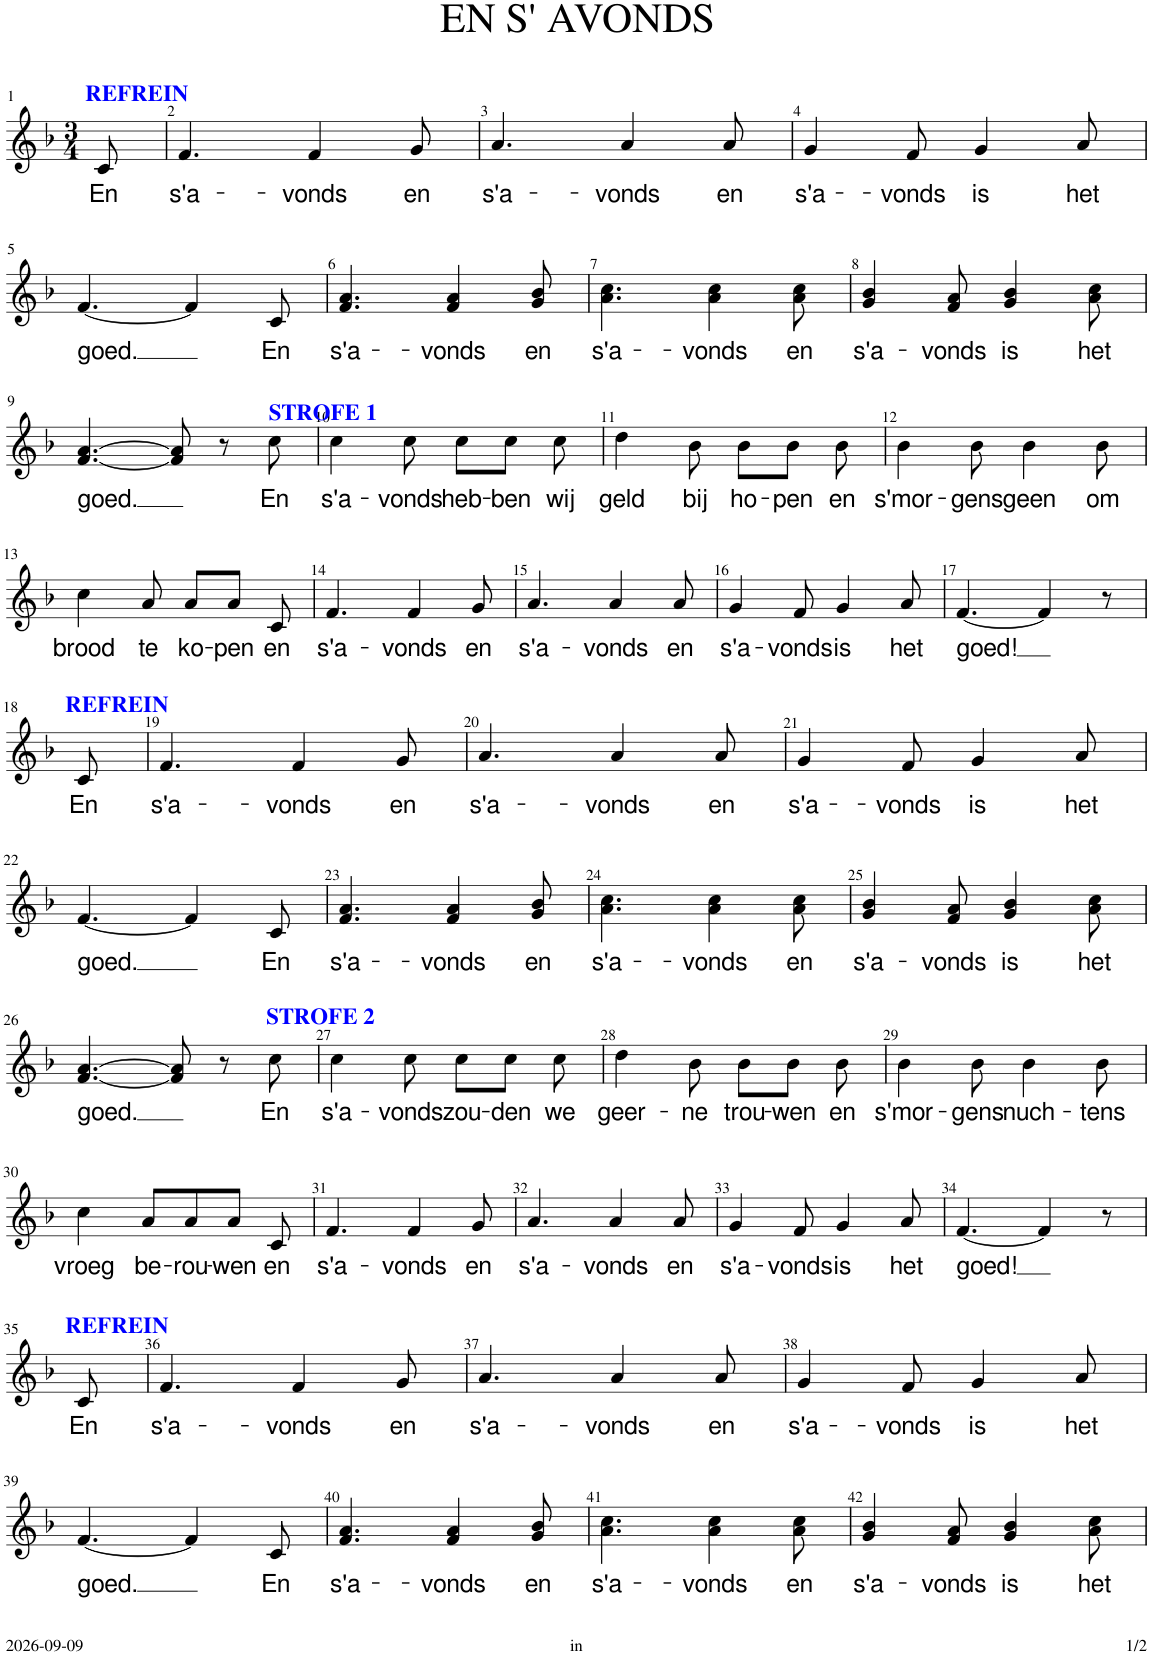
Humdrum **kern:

**kern	**text
*part1	*part1
*staff1	*staff1
*I"Soprano	*
*clefG2	*
*k[b-]	*
*M3/4	*
=1	=1
!LO:TX:a:B:color=#0000FF:t=REFREIN	!
!	!LO:LY:b
8c/	En
=2	=2
!	!LO:LY:b
4.f/	s'a-
!	!LO:LY:b
4f/	-vonds
!	!LO:LY:b
8g/	en
=3	=3
!	!LO:LY:b
4.a/	s'a-
!	!LO:LY:b
4a/	-vonds
!	!LO:LY:b
8a/	en
=4	=4
!	!LO:LY:b
4g/	s'a-
!	!LO:LY:b
8f/	-vonds
!	!LO:LY:b
4g/	is
!	!LO:LY:b
8a/	het
!!LO:LB:g=z
=5	=5
!	!LO:LY:b
[4.f/	goed.
4f/]	.
!	!LO:LY:b
8c/	En
=6	=6
!	!LO:LY:b
4.f/ 4.a/	s'a-
!	!LO:LY:b
4f/ 4a/	-vonds
!	!LO:LY:b
8g/ 8b-/	en
=7	=7
!	!LO:LY:b
4.a\ 4.cc\	s'a-
!	!LO:LY:b
4a\ 4cc\	-vonds
!	!LO:LY:b
8a\ 8cc\	en
=8	=8
!	!LO:LY:b
4g/ 4b-/	s'a-
!	!LO:LY:b
8f/ 8a/	-vonds
!	!LO:LY:b
4g/ 4b-/	is
!	!LO:LY:b
8a\ 8cc\	het
!!LO:LB:g=z
=9	=9
!	!LO:LY:b
[4.f/ [4.a/	goed.
8f/] 8a/]	.
8r	.
!LO:TX:a:B:color=#0000FF:t=STROFE 1	!
!	!LO:LY:b
8cc\	En
=10	=10
!	!LO:LY:b
4cc\	s'a-
!	!LO:LY:b
8cc\	-vonds
!	!LO:LY:b
8cc\L	heb-
!	!LO:LY:b
8cc\J	-ben
!	!LO:LY:b
8cc\	wij
=11	=11
!	!LO:LY:b
4dd\	geld
!	!LO:LY:b
8b-\	bij
!	!LO:LY:b
8b-\L	ho-
!	!LO:LY:b
8b-\J	-pen
!	!LO:LY:b
8b-\	en
=12	=12
!	!LO:LY:b
4b-\	s'mor-
!	!LO:LY:b
8b-\	-gens
!	!LO:LY:b
4b-\	geen
!	!LO:LY:b
8b-\	om
!!LO:LB:g=z
=13	=13
!	!LO:LY:b
4cc\	brood
!	!LO:LY:b
8a/	te
!	!LO:LY:b
8a/L	ko-
!	!LO:LY:b
8a/J	-pen
!	!LO:LY:b
8c/	en
=14	=14
!	!LO:LY:b
4.f/	s'a-
!	!LO:LY:b
4f/	-vonds
!	!LO:LY:b
8g/	en
=15	=15
!	!LO:LY:b
4.a/	s'a-
!	!LO:LY:b
4a/	-vonds
!	!LO:LY:b
8a/	en
=16	=16
!	!LO:LY:b
4g/	s'a-
!	!LO:LY:b
8f/	-vonds
!	!LO:LY:b
4g/	is
!	!LO:LY:b
8a/	het
=17	=17
!	!LO:LY:b
[4.f/	goed!
4f/]	.
8r	.
!!LO:LB:g=z
=18	=18
!LO:TX:a:B:color=#0000FF:t=REFREIN	!
!	!LO:LY:b
8c/	En
=19	=19
!	!LO:LY:b
4.f/	s'a-
!	!LO:LY:b
4f/	-vonds
!	!LO:LY:b
8g/	en
=20	=20
!	!LO:LY:b
4.a/	s'a-
!	!LO:LY:b
4a/	-vonds
!	!LO:LY:b
8a/	en
=21	=21
!	!LO:LY:b
4g/	s'a-
!	!LO:LY:b
8f/	-vonds
!	!LO:LY:b
4g/	is
!	!LO:LY:b
8a/	het
!!LO:LB:g=z
=22	=22
!	!LO:LY:b
[4.f/	goed.
4f/]	.
!	!LO:LY:b
8c/	En
=23	=23
!	!LO:LY:b
4.f/ 4.a/	s'a-
!	!LO:LY:b
4f/ 4a/	-vonds
!	!LO:LY:b
8g/ 8b-/	en
=24	=24
!	!LO:LY:b
4.a\ 4.cc\	s'a-
!	!LO:LY:b
4a\ 4cc\	-vonds
!	!LO:LY:b
8a\ 8cc\	en
=25	=25
!	!LO:LY:b
4g/ 4b-/	s'a-
!	!LO:LY:b
8f/ 8a/	-vonds
!	!LO:LY:b
4g/ 4b-/	is
!	!LO:LY:b
8a\ 8cc\	het
!!LO:LB:g=z
=26	=26
!	!LO:LY:b
[4.f/ [4.a/	goed.
8f/] 8a/]	.
8r	.
!LO:TX:a:B:color=#0000FF:t=STROFE 2	!
!	!LO:LY:b
8cc\	En
=27	=27
!	!LO:LY:b
4cc\	s'a-
!	!LO:LY:b
8cc\	-vonds
!	!LO:LY:b
8cc\L	zou-
!	!LO:LY:b
8cc\J	-den
!	!LO:LY:b
8cc\	we
=28	=28
!	!LO:LY:b
4dd\	geer-
!	!LO:LY:b
8b-\	-ne
!	!LO:LY:b
8b-\L	trou-
!	!LO:LY:b
8b-\J	-wen
!	!LO:LY:b
8b-\	en
=29	=29
!	!LO:LY:b
4b-\	s'mor-
!	!LO:LY:b
8b-\	-gens
!	!LO:LY:b
4b-\	nuch-
!	!LO:LY:b
8b-\	-tens
!!LO:LB:g=z
=30	=30
!	!LO:LY:b
4cc\	vroeg
!	!LO:LY:b
8a/L	be-
!	!LO:LY:b
8a/	-rou-
!	!LO:LY:b
8a/J	-wen
!	!LO:LY:b
8c/	en
=31	=31
!	!LO:LY:b
4.f/	s'a-
!	!LO:LY:b
4f/	-vonds
!	!LO:LY:b
8g/	en
=32	=32
!	!LO:LY:b
4.a/	s'a-
!	!LO:LY:b
4a/	-vonds
!	!LO:LY:b
8a/	en
=33	=33
!	!LO:LY:b
4g/	s'a-
!	!LO:LY:b
8f/	-vonds
!	!LO:LY:b
4g/	is
!	!LO:LY:b
8a/	het
=34	=34
!	!LO:LY:b
[4.f/	goed!
4f/]	.
8r	.
!!LO:LB:g=z
=35	=35
!LO:TX:a:B:color=#0000FF:t=REFREIN	!
!	!LO:LY:b
8c/	En
=36	=36
!	!LO:LY:b
4.f/	s'a-
!	!LO:LY:b
4f/	-vonds
!	!LO:LY:b
8g/	en
=37	=37
!	!LO:LY:b
4.a/	s'a-
!	!LO:LY:b
4a/	-vonds
!	!LO:LY:b
8a/	en
=38	=38
!	!LO:LY:b
4g/	s'a-
!	!LO:LY:b
8f/	-vonds
!	!LO:LY:b
4g/	is
!	!LO:LY:b
8a/	het
!!LO:LB:g=z
=39	=39
!	!LO:LY:b
[4.f/	goed.
4f/]	.
!	!LO:LY:b
8c/	En
=40	=40
!	!LO:LY:b
4.f/ 4.a/	s'a-
!	!LO:LY:b
4f/ 4a/	-vonds
!	!LO:LY:b
8g/ 8b-/	en
=41	=41
!	!LO:LY:b
4.a\ 4.cc\	s'a-
!	!LO:LY:b
4a\ 4cc\	-vonds
!	!LO:LY:b
8a\ 8cc\	en
=42	=42
!	!LO:LY:b
4g/ 4b-/	s'a-
!	!LO:LY:b
8f/ 8a/	-vonds
!	!LO:LY:b
4g/ 4b-/	is
!	!LO:LY:b
8a\ 8cc\	het
=	=
*-	*-
